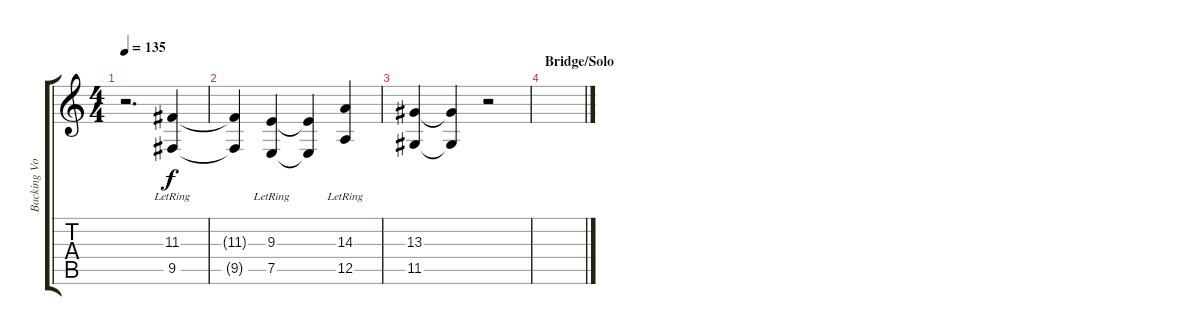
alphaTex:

\track ("Backing Vocals" "Backing Vo") {instrument flute}
\staff {score tabs}
\tuning (E4 B3 G3 D3 A2 E2) {hide}
\ts (4 4)
\tempo 135
\clef g2
\ks c
r.2{d dy f} (11.3 9.5{lr}).4 |
(11.3{t} 9.5{t}).4 (9.3 7.5{lr}).4 (9.3{t} 7.5{t}).4 (14.3 12.5{lr}).4 |
(13.3 11.5).4 (13.3{t} 11.5{t}).4 r.2 |
\section ("" "Bridge/Solo")
